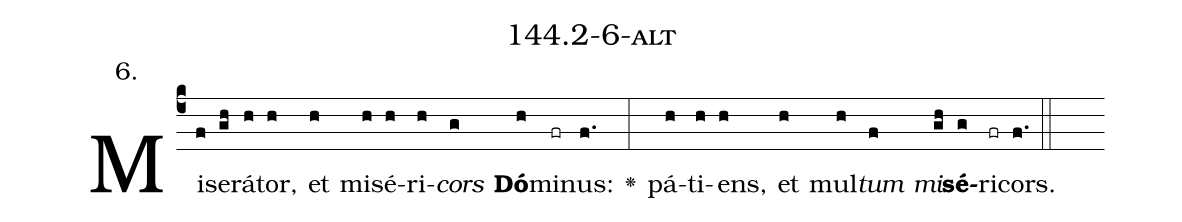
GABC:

name: 144.2-6-alt;
annotation: 6.;
%%
(c4)Mi(f)se(gh)rá(h)tor,(h) et(h) mi(h)sé(h)ri(h)<i>cors</i>(g) <b>Dó</b>(h)mi(fr)nus:(f.) <v>\greheightstar</v>(:) pá(h)ti(h)ens,(h) et(h) mul(h)<i>tum</i>(f) <i>mi</i>(gh)<b>sé</b>(g)ri(fr)cors.(f.) (::)


%E(h) u(h) o(f) u(gh) a(g) e.(f.) (::)
